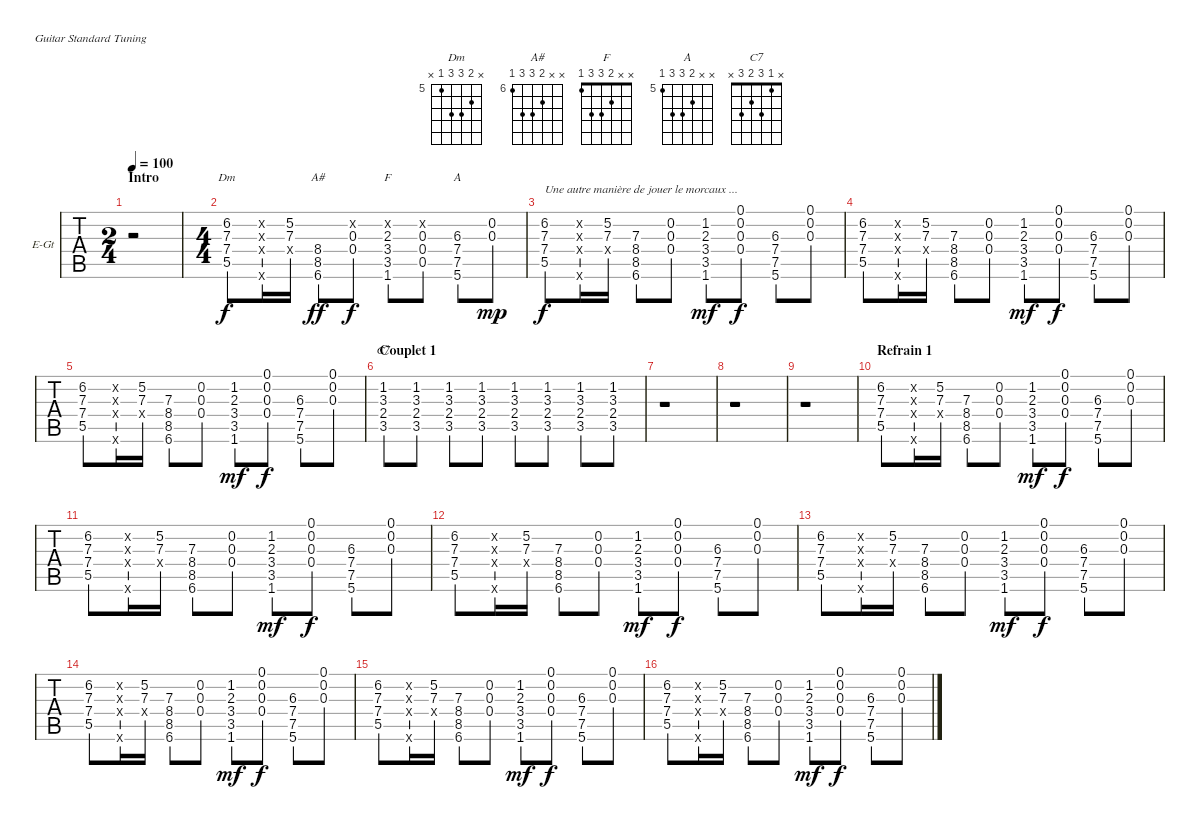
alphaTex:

\bracketExtendMode groupsimilarinstruments
\firstSystemTrackNameOrientation horizontal
\otherSystemsTrackNameOrientation horizontal
\track ("Guitare Sat 2" "E-Gt") {instrument distortionguitar}
\staff {tabs}
\tuning (E4 B3 G3 D3 A2 E2)
\chord ("Dm" x 6 7 7 5 x) {firstfret 5 showfingering false}
\chord ("A#" x x 7 8 8 6) {firstfret 6 showfingering false}
\chord ("F" x x 2 3 3 1) {showfingering false}
\chord ("A" x x 6 7 7 5) {firstfret 5 showfingering false}
\chord ("C7" x 1 3 2 3 x) {showfingering false}
\ts (2 4)
\section ("" "Intro")
\tempo 100
\clef g2
\ks c
r.2{dy f instrument distortionguitar} |
\ts (4 4)
(6.2 7.3 7.4 5.5).8{ch "Dm"} (0.2{x} 0.3{x} 0.4{x} 0.6{x}).16 (5.2 7.3 0.4{x}).16 (8.4 8.5 6.6).8{ch "A#" dy ff} (0.2{x} 0.3 0.4).8{dy f} (1.2{x} 2.3 3.4 3.5 1.6).8{ch "F"} (0.2{x} 0.3 0.4 0.5).8 (6.3 7.4 7.5 5.6).8{ch "A"} (0.2 0.3).8{dy mp} |
(6.2 7.3 7.4 5.5).8{txt "Une autre manière de jouer le morcaux ..." dy f} (0.2{x} 0.3{x} 0.4{x} 0.6{x}).16 (5.2 7.3 0.4{x}).16 (7.3 8.4 8.5 6.6).8 (0.2 0.3 0.4).8 (1.2 2.3 3.4 3.5 1.6).8{dy mf} (0.1 0.2 0.3 0.4).8{dy f} (6.3 7.4 7.5 5.6).8 (0.1 0.2 0.3).8 |
(6.2 7.3 7.4 5.5).8 (0.2{x} 0.3{x} 0.4{x} 0.6{x}).16 (5.2 7.3 0.4{x}).16 (7.3 8.4 8.5 6.6).8 (0.2 0.3 0.4).8 (1.2 2.3 3.4 3.5 1.6).8{dy mf} (0.1 0.2 0.3 0.4).8{dy f} (6.3 7.4 7.5 5.6).8 (0.1 0.2 0.3).8 |
(6.2 7.3 7.4 5.5).8 (0.2{x} 0.3{x} 0.4{x} 0.6{x}).16 (5.2 7.3 0.4{x}).16 (7.3 8.4 8.5 6.6).8 (0.2 0.3 0.4).8 (1.2 2.3 3.4 3.5 1.6).8{dy mf} (0.1 0.2 0.3 0.4).8{dy f} (6.3 7.4 7.5 5.6).8 (0.1 0.2 0.3).8 |
\section ("" "Couplet 1")
(1.2 3.3 2.4 3.5).8{ch "C7"} (1.2 3.3 2.4 3.5).8 (1.2 3.3 2.4 3.5).8 (1.2 3.3 2.4 3.5).8 (1.2 3.3 2.4 3.5).8 (1.2 3.3 2.4 3.5).8 (1.2 3.3 2.4 3.5).8 (1.2 3.3 2.4 3.5).8 |
r.1 |
r.1 |
r.1 |
\section ("" "Refrain 1")
(6.2 7.3 7.4 5.5).8 (0.2{x} 0.3{x} 0.4{x} 0.6{x}).16 (5.2 7.3 0.4{x}).16 (7.3 8.4 8.5 6.6).8 (0.2 0.3 0.4).8 (1.2 2.3 3.4 3.5 1.6).8{dy mf} (0.1 0.2 0.3 0.4).8{dy f} (6.3 7.4 7.5 5.6).8 (0.1 0.2 0.3).8 |
(6.2 7.3 7.4 5.5).8 (0.2{x} 0.3{x} 0.4{x} 0.6{x}).16 (5.2 7.3 0.4{x}).16 (7.3 8.4 8.5 6.6).8 (0.2 0.3 0.4).8 (1.2 2.3 3.4 3.5 1.6).8{dy mf} (0.1 0.2 0.3 0.4).8{dy f} (6.3 7.4 7.5 5.6).8 (0.1 0.2 0.3).8 |
(6.2 7.3 7.4 5.5).8 (0.2{x} 0.3{x} 0.4{x} 0.6{x}).16 (5.2 7.3 0.4{x}).16 (7.3 8.4 8.5 6.6).8 (0.2 0.3 0.4).8 (1.2 2.3 3.4 3.5 1.6).8{dy mf} (0.1 0.2 0.3 0.4).8{dy f} (6.3 7.4 7.5 5.6).8 (0.1 0.2 0.3).8 |
(6.2 7.3 7.4 5.5).8 (0.2{x} 0.3{x} 0.4{x} 0.6{x}).16 (5.2 7.3 0.4{x}).16 (7.3 8.4 8.5 6.6).8 (0.2 0.3 0.4).8 (1.2 2.3 3.4 3.5 1.6).8{dy mf} (0.1 0.2 0.3 0.4).8{dy f} (6.3 7.4 7.5 5.6).8 (0.1 0.2 0.3).8 |
(6.2 7.3 7.4 5.5).8 (0.2{x} 0.3{x} 0.4{x} 0.6{x}).16 (5.2 7.3 0.4{x}).16 (7.3 8.4 8.5 6.6).8 (0.2 0.3 0.4).8 (1.2 2.3 3.4 3.5 1.6).8{dy mf} (0.1 0.2 0.3 0.4).8{dy f} (6.3 7.4 7.5 5.6).8 (0.1 0.2 0.3).8 |
(6.2 7.3 7.4 5.5).8 (0.2{x} 0.3{x} 0.4{x} 0.6{x}).16 (5.2 7.3 0.4{x}).16 (7.3 8.4 8.5 6.6).8 (0.2 0.3 0.4).8 (1.2 2.3 3.4 3.5 1.6).8{dy mf} (0.1 0.2 0.3 0.4).8{dy f} (6.3 7.4 7.5 5.6).8 (0.1 0.2 0.3).8 |
(6.2 7.3 7.4 5.5).8 (0.2{x} 0.3{x} 0.4{x} 0.6{x}).16 (5.2 7.3 0.4{x}).16 (7.3 8.4 8.5 6.6).8 (0.2 0.3 0.4).8 (1.2 2.3 3.4 3.5 1.6).8{dy mf} (0.1 0.2 0.3 0.4).8{dy f} (6.3 7.4 7.5 5.6).8 (0.1 0.2 0.3).8
